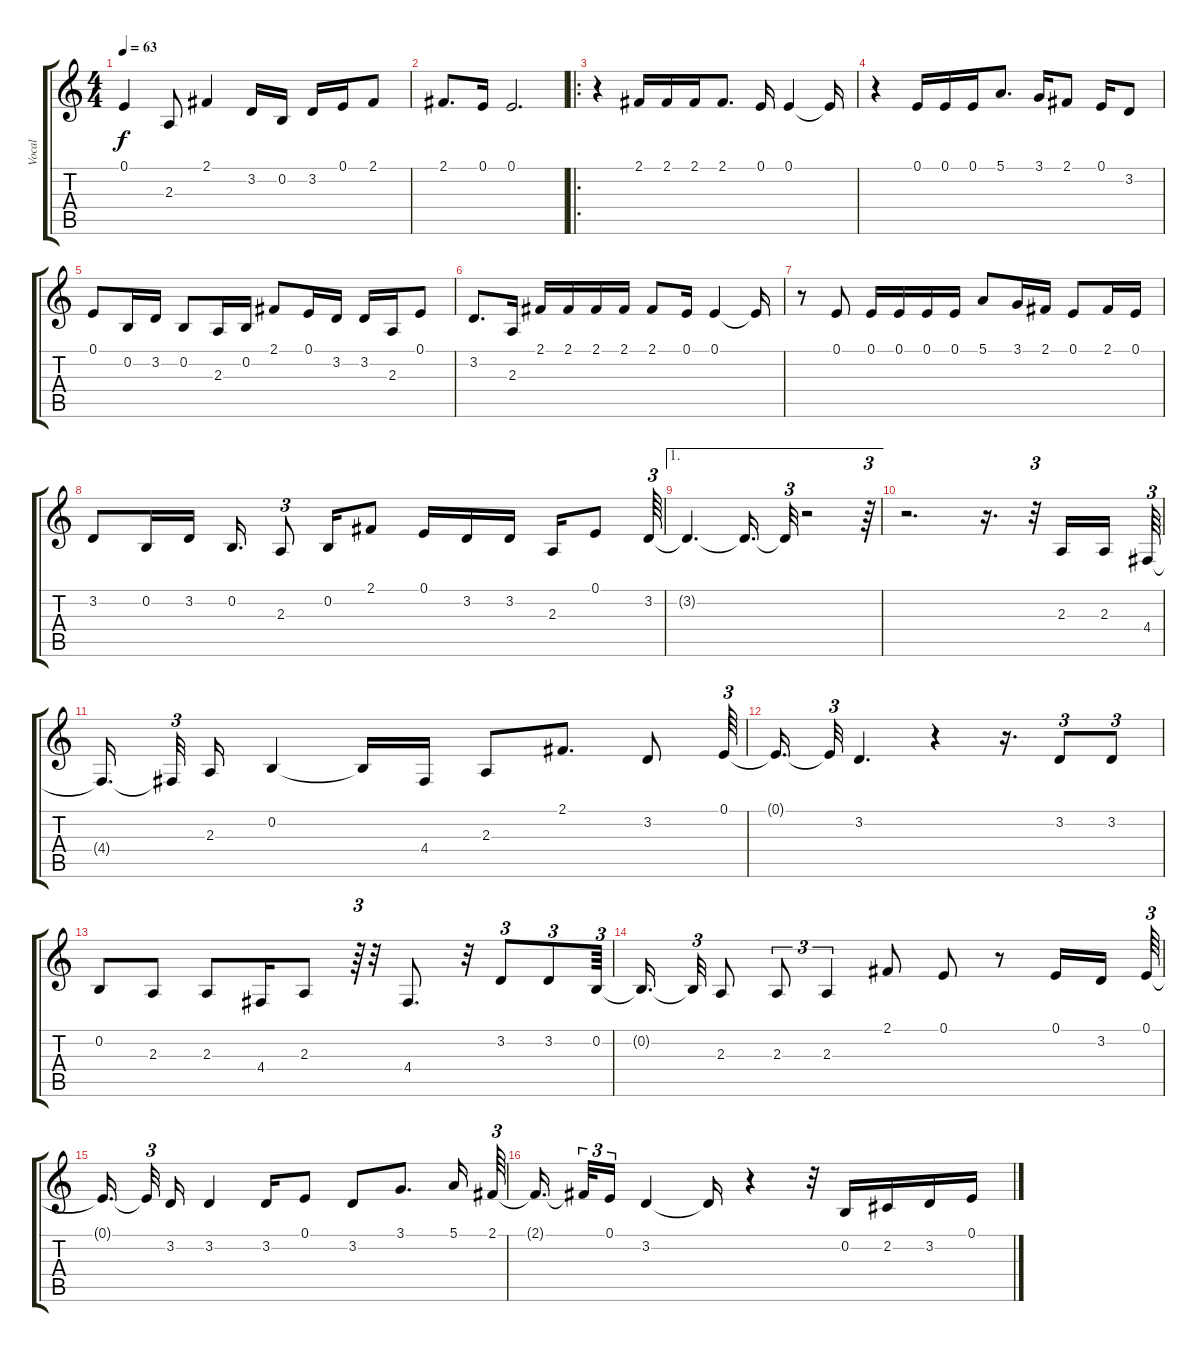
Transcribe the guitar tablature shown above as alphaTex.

\track ("Vocal" "Vocal") {instrument altosax}
\staff {score tabs}
\tuning (E4 B3 G3 D3 A2 E2) {hide}
\ts (4 4)
\tempo 63
\clef g2
\ks c
0.1.4{dy f} 2.3.8 2.1.4 3.2.16 0.2.16 3.2.16 0.1.16 2.1.8 |
2.1.8{d} 0.1.16 0.1.2{d} |
\ro
r.4 2.1.16 2.1.16 2.1.16 2.1.8{d} 0.1.16 0.1.4 0.1{t}.16 |
r.4 0.1.16 0.1.16 0.1.16 5.1.8{d} 3.1.16 2.1.8 0.1.16 3.2.8 |
0.1.8 0.2.16 3.2.16 0.2.8 2.3.16 0.2.16 2.1.8 0.1.16 3.2.16 3.2.16 2.3.16 0.1.8 |
3.2.8{d} 2.3.16 2.1.16 2.1.16 2.1.16 2.1.16 2.1.8 0.1.16 0.1.4 0.1{t}.16 |
r.8 0.1.8 0.1.16 0.1.16 0.1.16 0.1.16 5.1.8 3.1.16 2.1.16 0.1.8 2.1.16 0.1.16 |
3.2.8 0.2.16 3.2.16 0.2.16{d} 2.3.8{tu (3 2)} 0.2.16 2.1.8 0.1.16 3.2.16 3.2.16 2.3.16 0.1.8 3.2.64{tu (3 2)} |
\ae 1
3.2{t}.4{d} 3.2{t}.16{d} 3.2{t}.32{tu (3 2)} r.2 r.64{tu (3 2)} |
r.2{d} r.16{d} r.32{tu (3 2)} 2.3.16 2.3.16{beam splitsecondary} 4.4.64{tu (3 2)} |
4.4{t}.16{d beam splitsecondary} 4.4{t}.32{tu (3 2)} 2.3.16 0.2.4 0.2{t}.16 4.4.16 2.3.8 2.1.8{d} 3.2.8 0.1.64{tu (3 2)} |
0.1{t}.16{d} 0.1{t}.32{tu (3 2)} 3.2.4{d} r.4 r.16{d} 3.2.8{tu (3 2)} 3.2.8{tu (3 2)} |
0.2.8 2.3.8 2.3.8 4.4.16 2.3.8 r.64{tu (3 2)} r.32 4.4.8{d} r.32 3.2.8{tu (3 2)} 3.2.8{tu (3 2)} 0.2.64{tu (3 2)} |
0.2{t}.16{d beam splitsecondary} 0.2{t}.32{tu (3 2)} 2.3.8 2.3.8{tu (3 2)} 2.3.4{tu (3 2)} 2.1.8 0.1.8 r.8 0.1.16 3.2.16{beam splitsecondary} 0.1.64{tu (3 2)} |
0.1{t}.16{d beam splitsecondary} 0.1{t}.32{tu (3 2)} 3.2.16 3.2.4 3.2.16 0.1.8 3.2.8 3.1.8{d} 5.1.16 2.1.64{tu (3 2)} |
2.1{t}.16{d beam splitsecondary} 2.1{t}.32{tu (3 2)} 0.1.16{tu (3 2)} 3.2.4 3.2{t}.16 r.4 r.32 0.2.16 2.2.16 3.2.16 0.1.16
